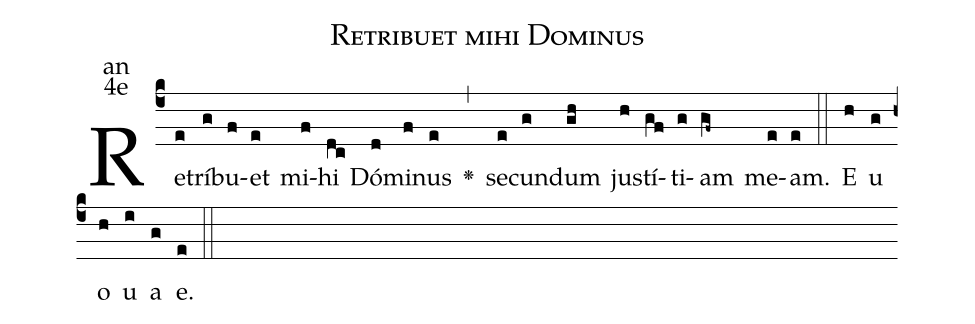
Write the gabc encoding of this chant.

name:Retribuet mihi Dominus;
office-part:an;
mode:4e;
%%
(c4)Re(e)trí(g)bu(f)et(e) mi(f)hi(dc) Dó(d)mi(f)nus(e) <v>\greheightstar</v>(,) se(e)cun(g)dum(gh) jus(h)tí(gf)ti(g)am(gf~) me(e)am.(e) (::) E(h) u(g) o(h) u(i) a(g) e.(e) (::)
